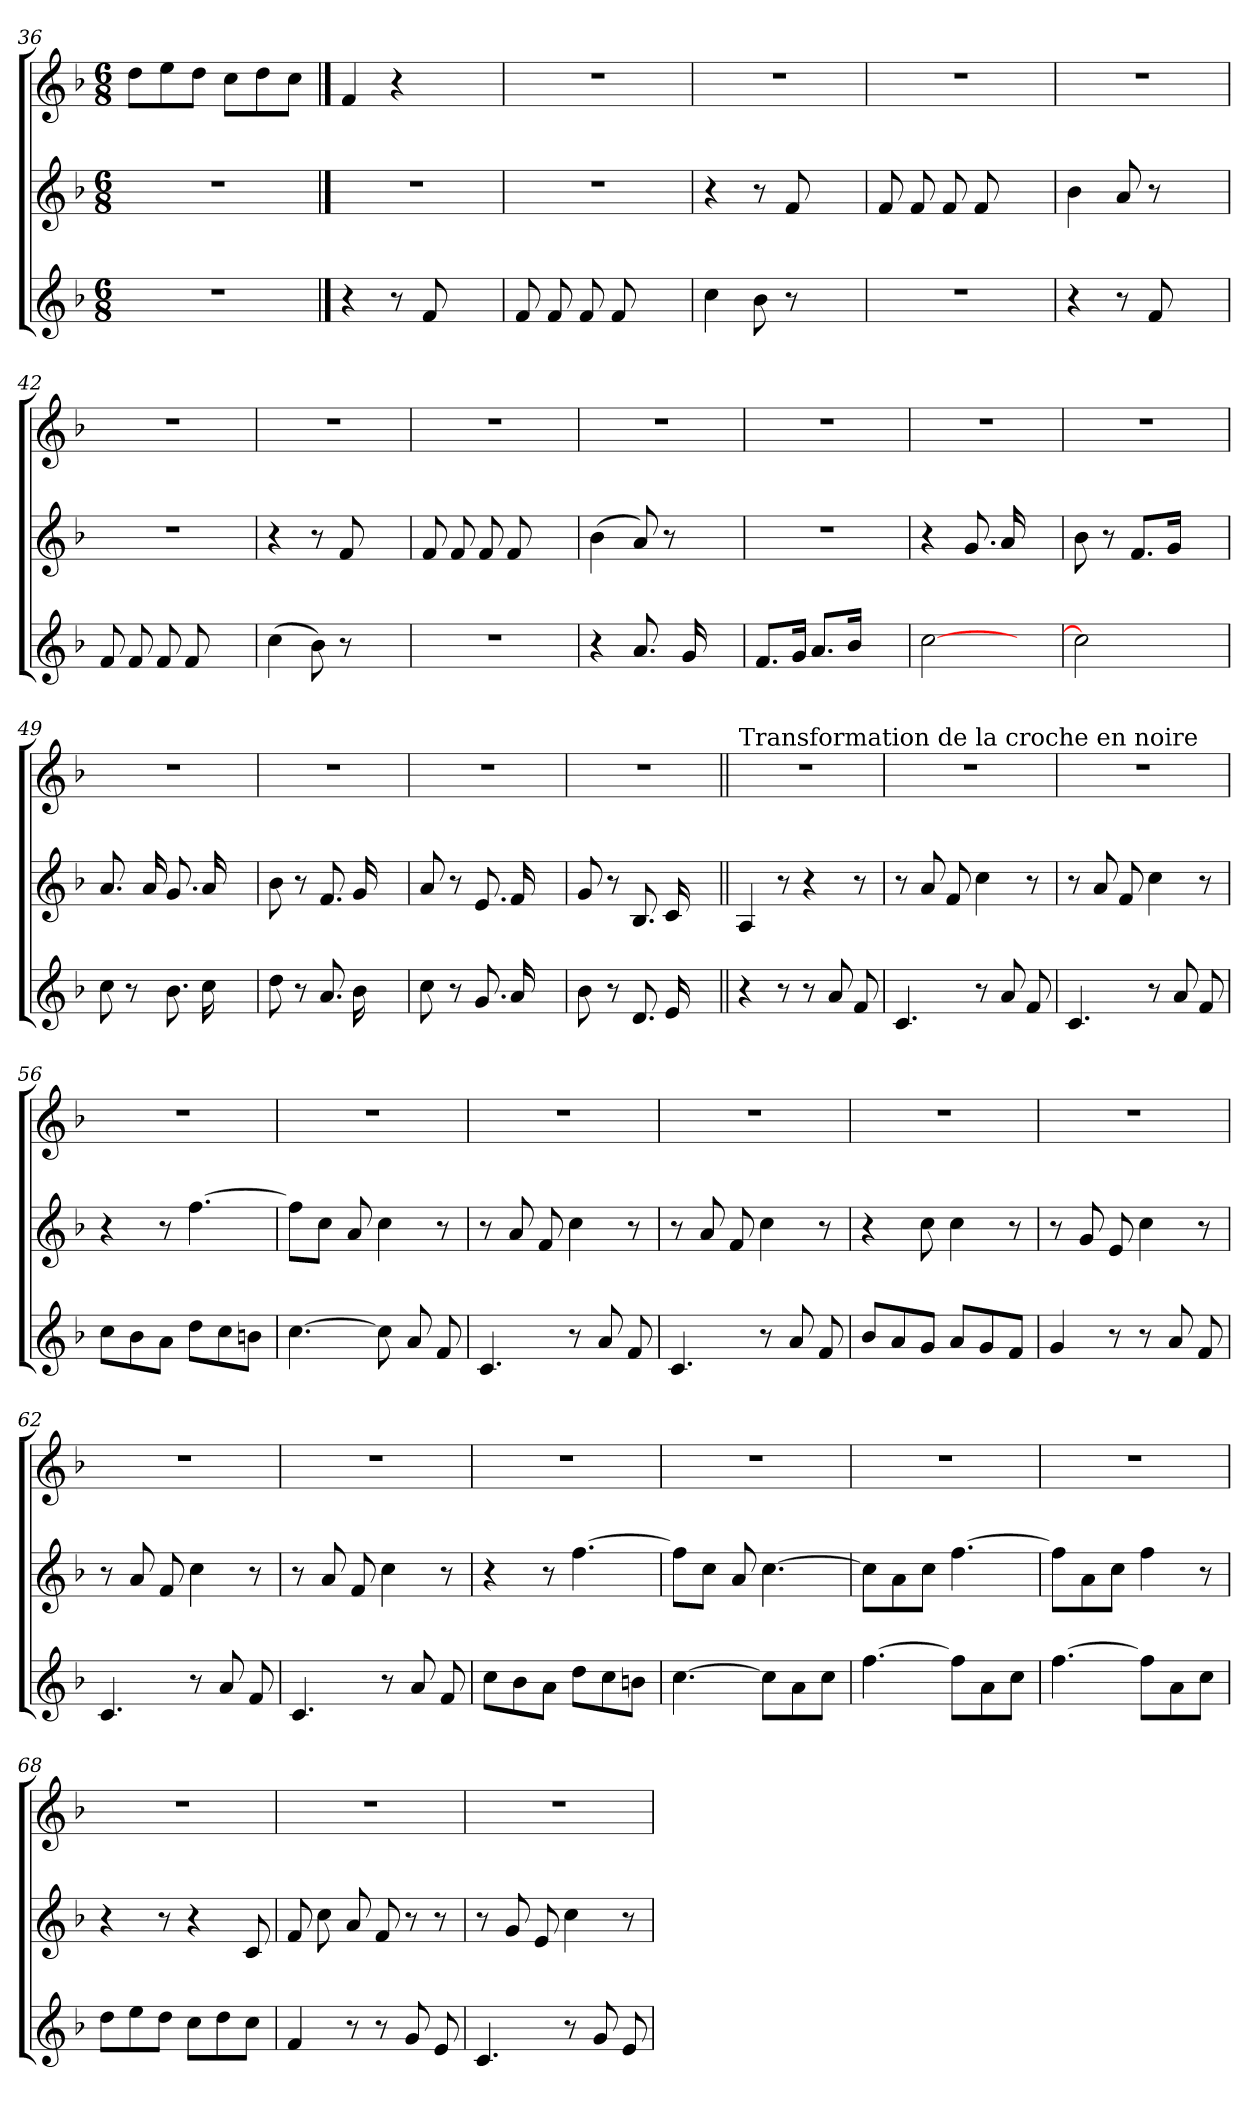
**kern	**kern	**kern
*part3	*part2	*part1
*staff3	*staff2	*staff1
*clefG2	*clefG2	*clefG2
*k[b-]	*k[b-]	*k[b-]
*F:	*F:	*F:
*M6/8	*M6/8	*M6/8
=36	=36	=36
!LO:N:vis=2	!LO:N:vis=2	!
2.r	2.r	8dd\L
.	.	8ee\
.	.	8dd\J
.	.	8cc\L
.	.	8dd\
.	.	8cc\J
==37	==37	==37
!	!LO:N:vis=2	!
4r	2.r	4f/
8r	.	4r
8f/	.	.
4ryy	.	4ryy
=38	=38	=38
!	!LO:N:vis=2	!LO:N:vis=2
8f/	2.r	2.r
8f/	.	.
8f/	.	.
8f/	.	.
4ryy	.	.
=39	=39	=39
!	!	!LO:N:vis=2
4cc\	4r	2.r
8b-\	8r	.
8r	8f/	.
4ryy	4ryy	.
!!LO:PB:g=z
=40	=40	=40
!LO:N:vis=2	!	!LO:N:vis=2
2.r	8f/	2.r
.	8f/	.
.	8f/	.
.	8f/	.
.	4ryy	.
=41	=41	=41
!	!	!LO:N:vis=2
4r	4b-\	2.r
8r	8a/	.
8f/	8r	.
4ryy	4ryy	.
=42	=42	=42
!	!LO:N:vis=2	!LO:N:vis=2
8f/	2.r	2.r
8f/	.	.
8f/	.	.
8f/	.	.
4ryy	.	.
=43	=43	=43
!	!	!LO:N:vis=2
(>4cc\	4r	2.r
8b-\)	8r	.
8r	8f/	.
4ryy	4ryy	.
=44	=44	=44
!LO:N:vis=2	!	!LO:N:vis=2
2.r	8f/	2.r
.	8f/	.
.	8f/	.
.	8f/	.
.	4ryy	.
=45	=45	=45
!	!	!LO:N:vis=2
4r	(>4b-\	2.r
8.a/	8a/)	.
.	8r	.
16g/	.	.
4ryy	4ryy	.
=46	=46	=46
!	!LO:N:vis=2	!LO:N:vis=2
8.f/L	2.r	2.r
16g/Jk	.	.
8.a/L	.	.
16b-/Jk	.	.
4ryy	.	.
=47	=47	=47
!	!	!LO:N:vis=2
[2cc\	4r	2.r
.	8.g/	.
.	16a/	.
4ryy	4ryy	.
!!LO:LB:g=z
=48	=48	=48
!	!	!LO:N:vis=2
2cc\]	8b-\	2.r
.	8r	.
.	8.f/L	.
.	16g/Jk	.
4ryy	4ryy	.
=49	=49	=49
!	!	!LO:N:vis=2
8cc\	8.a/	2.r
8r	.	.
.	16a/	.
8.b-\	8.g/	.
16cc\	16a/	.
4ryy	4ryy	.
=50	=50	=50
!	!	!LO:N:vis=2
8dd\	8b-\	2.r
8r	8r	.
8.a/	8.f/	.
16b-\	16g/	.
4ryy	4ryy	.
=51	=51	=51
!	!	!LO:N:vis=2
8cc\	8a/	2.r
8r	8r	.
8.g/	8.e/	.
16a/	16f/	.
4ryy	4ryy	.
=52	=52	=52
!	!	!LO:N:vis=2
8b-\	8g/	2.r
8r	8r	.
8.d/	8.B-/	.
16e/	16c/	.
4ryy	4ryy	.
=53||	=53||	=53||
!	!	!LO:TX:a:t=Transformation de la croche en noire
!	!	!LO:N:vis=2
4r	4A/	2.r
8r	8r	.
8r	4r	.
8a/	.	.
8f/	8r	.
=54	=54	=54
!	!	!LO:N:vis=2
4.c/	8r	2.r
.	8a/	.
.	8f/	.
8r	4cc\	.
8a/	.	.
8f/	8r	.
=55	=55	=55
!	!	!LO:N:vis=2
4.c/	8r	2.r
.	8a/	.
.	8f/	.
8r	4cc\	.
8a/	.	.
8f/	8r	.
=56	=56	=56
!	!	!LO:N:vis=2
8cc\L	4r	2.r
8b-\	.	.
8a\J	8r	.
8dd\L	[4.ff\	.
8cc\	.	.
8bn\J	.	.
=57	=57	=57
!	!	!LO:N:vis=2
[4.cc\	8ff\L]	2.r
.	8cc\J	.
.	8a/	.
8cc\]	4cc\	.
8a/	.	.
8f/	8r	.
=58	=58	=58
!	!	!LO:N:vis=2
4.c/	8r	2.r
.	8a/	.
.	8f/	.
8r	4cc\	.
8a/	.	.
8f/	8r	.
!!LO:LB:g=z
=59	=59	=59
!	!	!LO:N:vis=2
4.c/	8r	2.r
.	8a/	.
.	8f/	.
8r	4cc\	.
8a/	.	.
8f/	8r	.
=60	=60	=60
!	!	!LO:N:vis=2
8b-/L	4r	2.r
8a/	.	.
8g/J	8cc\	.
8a/L	4cc\	.
8g/	.	.
8f/J	8r	.
=61	=61	=61
!	!	!LO:N:vis=2
4g/	8r	2.r
.	8g/	.
8r	8e/	.
8r	4cc\	.
8a/	.	.
8f/	8r	.
=62	=62	=62
!	!	!LO:N:vis=2
4.c/	8r	2.r
.	8a/	.
.	8f/	.
8r	4cc\	.
8a/	.	.
8f/	8r	.
=63	=63	=63
!	!	!LO:N:vis=2
4.c/	8r	2.r
.	8a/	.
.	8f/	.
8r	4cc\	.
8a/	.	.
8f/	8r	.
=64	=64	=64
!	!	!LO:N:vis=2
8cc\L	4r	2.r
8b-\	.	.
8a\J	8r	.
8dd\L	[4.ff\	.
8cc\	.	.
8bn\J	.	.
!!LO:PB:g=z
=65	=65	=65
!	!	!LO:N:vis=2
[4.cc\	8ff\L]	2.r
.	8cc\J	.
.	8a/	.
8cc\L]	[4.cc\	.
8a\	.	.
8cc\J	.	.
=66	=66	=66
!	!	!LO:N:vis=2
[4.ff\	8cc\L]	2.r
.	8a\	.
.	8cc\J	.
8ff\L]	[4.ff\	.
8a\	.	.
8cc\J	.	.
=67	=67	=67
!	!	!LO:N:vis=2
[4.ff\	8ff\L]	2.r
.	8a\	.
.	8cc\J	.
8ff\L]	4ff\	.
8a\	.	.
8cc\J	8r	.
=68	=68	=68
!	!	!LO:N:vis=2
8dd\L	4r	2.r
8ee\	.	.
8dd\J	8r	.
8cc\L	4r	.
8dd\	.	.
8cc\J	8c/	.
=69	=69	=69
!	!	!LO:N:vis=2
4f/	8f/	2.r
.	8cc\	.
8r	8a/	.
8r	8f/	.
8g/	8r	.
8e/	8r	.
=70	=70	=70
!	!	!LO:N:vis=2
4.c/	8r	2.r
.	8g/	.
.	8e/	.
8r	4cc\	.
8g/	.	.
8e/	8r	.
=	=	=
*-	*-	*-
